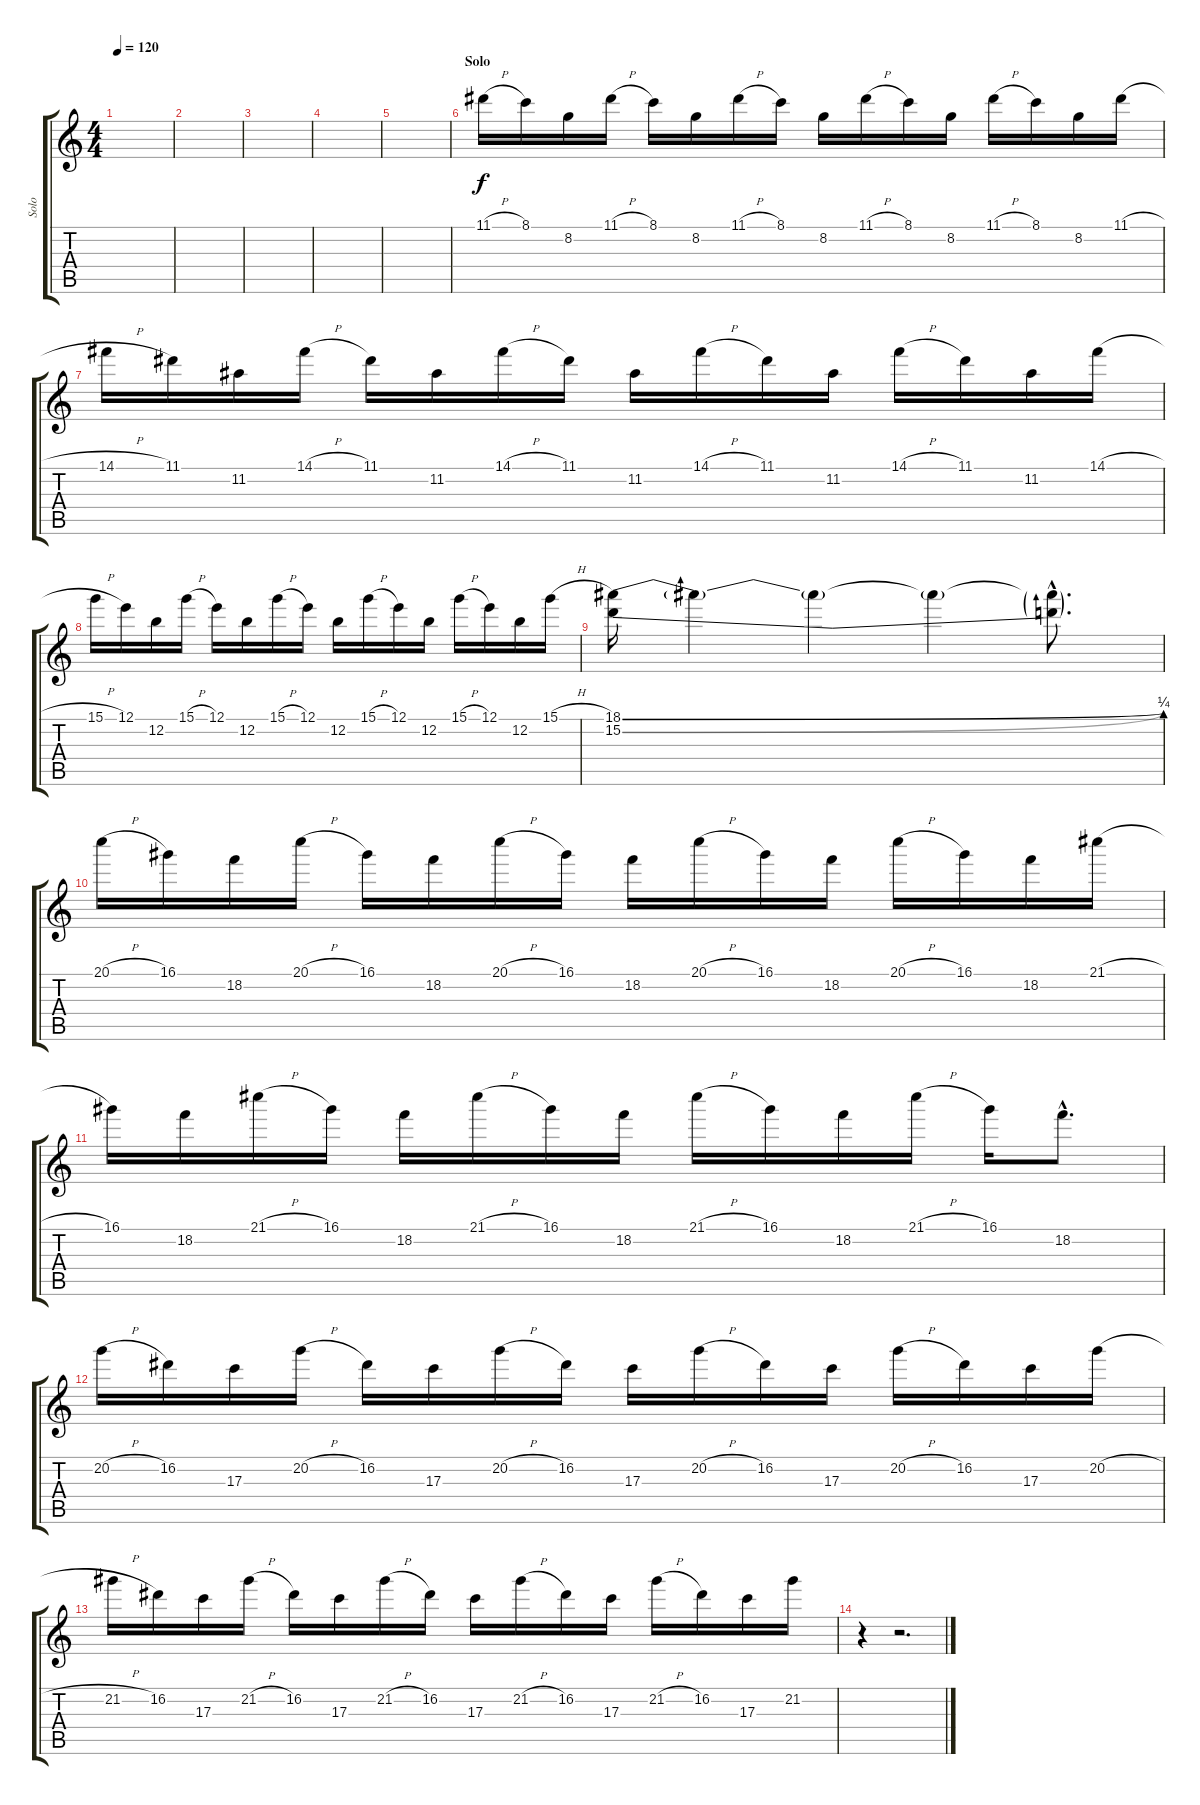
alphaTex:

\track ("Solo" "Solo") {instrument distortionguitar}
\staff {score tabs}
\tuning (E4 B3 G3 D3 A2 E2) {hide}
\ts (4 4)
\tempo 120
\clef g2
\ks c
|
|
|
|
|
\section ("" "Solo")
11.1{h}.16 8.1.16 8.2.16 11.1{h}.16 8.1.16 8.2.16 11.1{h}.16 8.1.16 8.2.16 11.1{h}.16 8.1.16 8.2.16 11.1{h}.16 8.1.16 8.2.16 11.1{h}.16 |
14.1{h}.16 11.1.16 11.2.16 14.1{h}.16 11.1.16 11.2.16 14.1{h}.16 11.1.16 11.2.16 14.1{h}.16 11.1.16 11.2.16 14.1{h}.16 11.1.16 11.2.16 14.1{h}.16 |
15.1{h}.16 12.1.16 12.2.16 15.1{h}.16 12.1.16 12.2.16 15.1{h}.16 12.1.16 12.2.16 15.1{h}.16 12.1.16 12.2.16 15.1{h}.16 12.1.16 12.2.16 15.1{h}.16 |
(18.1{be (bend 0 0 60 1)} 15.2{be (bend 0 0 60 1)}).16 18.1{t}.4 18.1{t}.4 18.1{t}.4 (18.1{hac t} 15.2{hac t}).8{d} |
20.1{h}.16 16.1.16 18.2.16 20.1{h}.16 16.1.16 18.2.16 20.1{h}.16 16.1.16 18.2.16 20.1{h}.16 16.1.16 18.2.16 20.1{h}.16 16.1.16 18.2.16 21.1{h}.16 |
16.1.16 18.2.16 21.1{h}.16 16.1.16 18.2.16 21.1{h}.16 16.1.16 18.2.16 21.1{h}.16 16.1.16 18.2.16 21.1{h}.16 16.1.16 18.2{hac}.8{d} |
20.2{h}.16 16.2.16 17.3.16 20.2{h}.16 16.2.16 17.3.16 20.2{h}.16 16.2.16 17.3.16 20.2{h}.16 16.2.16 17.3.16 20.2{h}.16 16.2.16 17.3.16 20.2{h}.16 |
21.2{h}.16 16.2.16 17.3.16 21.2{h}.16 16.2.16 17.3.16 21.2{h}.16 16.2.16 17.3.16 21.2{h}.16 16.2.16 17.3.16 21.2{h}.16 16.2.16 17.3.16 21.2.16 |
r.4 r.2{d}
